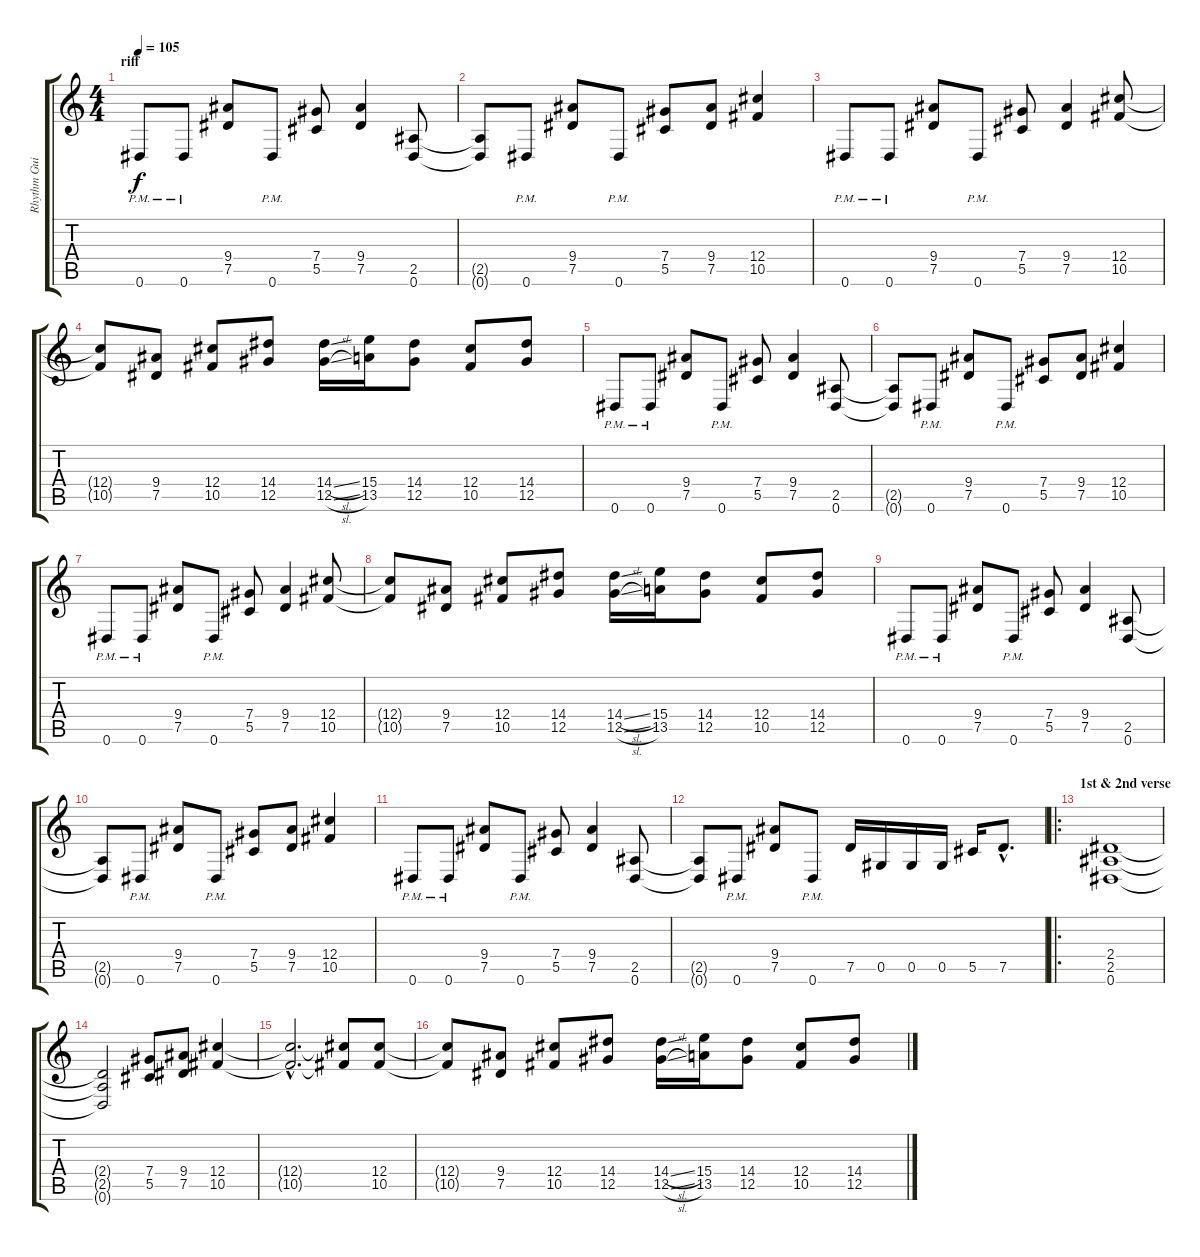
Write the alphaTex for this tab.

\track ("Rhythm Guitar" "Rhythm Gui") {instrument distortionguitar}
\staff {score tabs}
\tuning (Eb4 Bb3 Gb3 Db3 Ab2 Eb2) {hide}
\ts (4 4)
\section ("" "riff")
\tempo 105
\clef g2
\ks c
0.6{pm}.8{dy f instrument distortionguitar} 0.6{pm}.8 (9.4 7.5).8 0.6{pm}.8 (7.4 5.5).8 (9.4 7.5).4 (2.5 0.6).8 |
(2.5{t} 0.6{t}).8 0.6{pm}.8 (9.4 7.5).8 0.6{pm}.8 (7.4 5.5).8 (9.4 7.5).8 (12.4 10.5).4 |
0.6{pm}.8 0.6{pm}.8 (9.4 7.5).8 0.6{pm}.8 (7.4 5.5).8 (9.4 7.5).4 (12.4 10.5).8 |
(12.4{t} 10.5{t}).8 (9.4 7.5).8 (12.4 10.5).8 (14.4 12.5).8 (14.4{sl} 12.5{sl}).16 (15.4 13.5).16 (14.4 12.5).8 (12.4 10.5).8 (14.4 12.5).8 |
0.6{pm}.8 0.6{pm}.8 (9.4 7.5).8 0.6{pm}.8 (7.4 5.5).8 (9.4 7.5).4 (2.5 0.6).8 |
(2.5{t} 0.6{t}).8 0.6{pm}.8 (9.4 7.5).8 0.6{pm}.8 (7.4 5.5).8 (9.4 7.5).8 (12.4 10.5).4 |
0.6{pm}.8 0.6{pm}.8 (9.4 7.5).8 0.6{pm}.8 (7.4 5.5).8 (9.4 7.5).4 (12.4 10.5).8 |
(12.4{t} 10.5{t}).8 (9.4 7.5).8 (12.4 10.5).8 (14.4 12.5).8 (14.4{sl} 12.5{sl}).16 (15.4 13.5).16 (14.4 12.5).8 (12.4 10.5).8 (14.4 12.5).8 |
0.6{pm}.8 0.6{pm}.8 (9.4 7.5).8 0.6{pm}.8 (7.4 5.5).8 (9.4 7.5).4 (2.5 0.6).8 |
(2.5{t} 0.6{t}).8 0.6{pm}.8 (9.4 7.5).8 0.6{pm}.8 (7.4 5.5).8 (9.4 7.5).8 (12.4 10.5).4 |
0.6{pm}.8 0.6{pm}.8 (9.4 7.5).8 0.6{pm}.8 (7.4 5.5).8 (9.4 7.5).4 (2.5 0.6).8 |
(2.5{t} 0.6{t}).8 0.6{pm}.8 (9.4 7.5).8 0.6{pm}.8 7.5.16 0.5.16 0.5.16 0.5.16 5.5.16 7.5{hac}.8{d} |
\ro
\section ("" "1st & 2nd verse")
(2.4 2.5 0.6).1 |
(2.4{t} 2.5{t} 0.6{t}).2 (7.4 5.5).8 (9.4 7.5).8 (12.4 10.5).4 |
(12.4{hac t} 10.5{hac t}).2{d} (12.4{t} 10.5{t}).8 (12.4 10.5).8 |
(12.4{t} 10.5{t}).8 (9.4 7.5).8 (12.4 10.5).8 (14.4 12.5).8 (14.4{sl} 12.5{sl}).16 (15.4 13.5).16 (14.4 12.5).8 (12.4 10.5).8 (14.4 12.5).8
